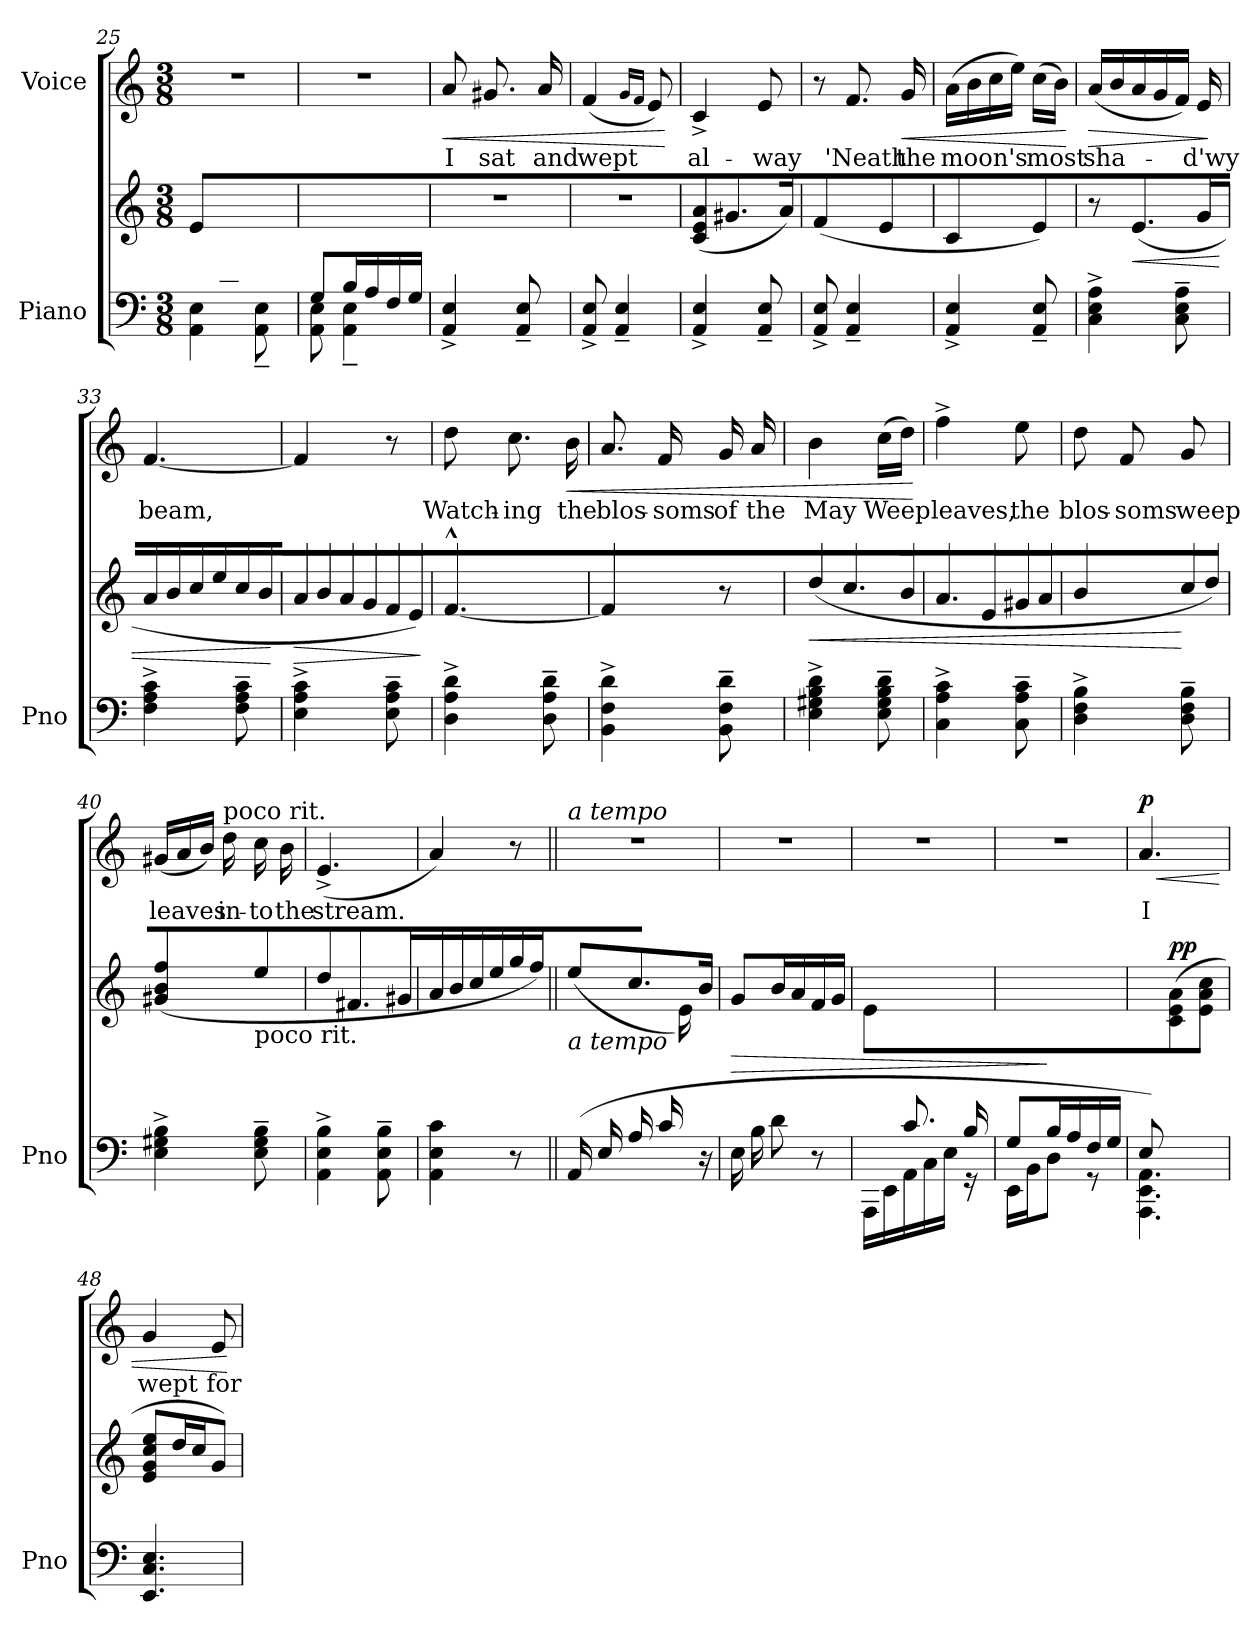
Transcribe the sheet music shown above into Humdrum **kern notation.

**kern	**kern	**dynam	**kern	**text	**dynam
*part2	*part2	*part2	*part1	*part1	*part1
*staff3	*staff2	*staff2/3	*staff1	*staff1	*staff1
*I"Piano	*	*	*I"Voice	*	*
*I'Pno	*	*	*	*	*
*clefF4	*clefG2	*	*clefG2	*	*
*k[]	*k[]	*	*k[]	*	*
*M3/8	*M3/8	*	*M3/8	*	*
=25	=25	=25	=25	=25	=25
*^	*	*	*	*	*
8ryy	4AA\ 4E\	(8e/L	.	4.r	.	.
8.c/	.	4ryy	.	.	.	.
.	8AA\~< 8E\~<	.	.	.	.	.
16B/Jk	.	.	.	.	.	.
=26	=26	=26	=26	=26	=26	=26
8G/L	8AA\ 8E\	4.ryy	.	4.r	.	.
16B/L	4AA\~< 4E\~<	.	.	.	.	.
16A/	.	.	.	.	.	.
16F/	.	.	.	.	.	.
16G/JJ)	.	.	.	.	.	.
*v	*v	*	*	*	*	*
=27	=27	=27	=27	=27	=27
!	!	!	!	!	!LO:HP:b
4AA/^> 4E/^>	4.r	.	8a/	I	<
.	.	.	8.g#X/	sat	.
8AA/~< 8E/~<	.	.	.	.	.
.	.	.	16a/	and	.
=28	=28	=28	=28	=28	=28
8AA/^> 8E/^>	4.r	.	(4f/	wept	.
4AA/~< 4E/~<	.	.	.	.	.
.	.	.	16qg/LL	.	.
.	.	.	16qf/JJ	.	.
.	.	.	8e/)	.	.
.	.	.	.	.	[
=29	=29	=29	=29	=29	=29
4AA/^> 4E/^>	(8c/ 8e/ 8a/L	.	4c^>/	al-	.
.	8.g#X/	.	.	.	.
8AA/~< 8E/~<	.	.	8e/	-way	.
.	16a/Jk)	.	.	.	.
=30	=30	=30	=30	=30	=30
8AA/^> 8E/^>	(<4f/	.	8r	.	.
4AA/~ 4E/~	.	.	8.f/	'Neath	.
.	8e/	.	.	.	.
!	!	!	!	!	!LO:HP:b
.	.	.	16g/	the	<
=31	=31	=31	=31	=31	=31
4AA/^> 4E/^>	4c/	.	(16a\LL	moon's	.
.	.	.	16b\	.	.
.	.	.	16cc\	.	.
.	.	.	16ee\JJ)	.	.
8AA/~ 8E/~	8e/)	.	(16cc\LL	most	.
.	.	.	16b\JJ)	.	.
.	.	.	.	.	[
=32	=32	=32	=32	=32	=32
!	!	!	!	!	!LO:HP:b
4C\^ 4E\^ 4A\^	8r	.	(16a/LL	sha-	>
.	.	.	16b/	.	.
!	!	!LO:HP:b	!	!	!
.	(8.e/L	<	16a/	.	.
.	.	.	16g/	.	.
8C\~ 8E\~ 8A\~	.	.	16f/JJ)	.	.
.	16g/Jk	.	16e/	-d'wy	.
.	.	.	.	.	]
=33	=33	=33	=33	=33	=33
4F\^ 4A\^ 4c\^	16a\LL	.	[4.f/	beam,	.
.	16b\	.	.	.	.
.	16cc\	.	.	.	.
.	16ee\	.	.	.	.
8F\~ 8A\~ 8c\~	16cc\	.	.	.	.
.	16b\JJ	.	.	.	.
.	.	[	.	.	.
=34	=34	=34	=34	=34	=34
!	!	!LO:HP:b	!	!	!
4E\^ 4A\^ 4c\^	16a/LL	>	4f/]	.	.
.	16b/	.	.	.	.
.	16a/	.	.	.	.
.	16g/	.	.	.	.
8E\~ 8A\~ 8c\~	16f/	.	8r	.	.
.	16e/JJ)	.	.	.	.
.	.	]	.	.	.
=35	=35	=35	=35	=35	=35
4D\^ 4A\^ 4d\^	[4.f^^/	.	8dd\	Watch-	.
.	.	.	8.cc\	-ing	.
8D\~ 8A\~ 8d\~	.	.	.	.	.
!	!	!	!	!	!LO:HP:b
.	.	.	16b\	the	<
=36	=36	=36	=36	=36	=36
4BB\^ 4F\^ 4d\^	4f/]	.	8.a/	blos-	.
.	.	.	16f/	-soms	.
8BB\~ 8F\~ 8d\~	8r	.	16g/	of	.
.	.	.	16a/	the	.
=37	=37	=37	=37	=37	=37
!	!	!LO:HP:b	!	!	!
4E\^ 4G#X\^ 4B\^ 4d\^	(8dd\L	<	4b\	May	.
.	8.cc\	.	.	.	.
8E\~ 8G#\~ 8B\~ 8d\~	.	.	(16cc\LL	Weep	.
.	16b\Jk	.	16dd\JJ)	.	.
.	.	.	.	.	[
=38	=38	=38	=38	=38	=38
4C\^ 4A\^ 4c\^	8.a/L	.	4ff^\	leaves,	.
.	16e/L	.	.	.	.
8C\~ 8A\~ 8c\~	16g#X/	.	8ee\	the	.
.	16a/JJ	.	.	.	.
=39	=39	=39	=39	=39	=39
*	*^	*	*	*	*
4D\^ 4F\^ 4B\^	4b\	16ryy	.	8dd\	blos-	.
.	.	16ryy	.	.	.	.
.	.	4ryy	.	8f/	-soms	.
8D\~ 8F\~ 8B\~	16cc\LL	.	[	8g/	weep	.
.	16dd\JJ)	.	.	.	.	.
*	*v	*v	*	*	*	*
=40	=40	=40	=40	=40	=40
4E\^ 4G#X\^ 4B\^	(4g#X\ 4b\ 4ff\	.	(16g#X/LL	leaves	.
.	.	.	16a/	.	.
.	.	.	16b/JJ)	.	.
!	!	!	!LO:TX:a:t=poco rit.	!	!
.	.	.	16dd\	in-	.
!	!LO:TX:b:t=poco rit.	!	!	!	!
8E\~ 8G#\~ 8B\~	8ee\	.	16cc\	-to	.
.	.	.	16b\	the	.
=41	=41	=41	=41	=41	=41
4AA\^ 4E\^ 4B\^	8dd/L	.	(4.e^>/	stream.	.
.	8.f#X/	.	.	.	.
8AA\~ 8E\~ 8B\~	.	.	.	.	.
.	16g#X/Jk	.	.	.	.
=42	=42	=42	=42	=42	=42
4AA\ 4E\ 4c\	16a\LL	.	4a/)	.	.
.	16b\	.	.	.	.
.	16cc\	.	.	.	.
.	16ee\	.	.	.	.
8r	16gg\	.	8r	.	.
.	16ff\JJ)	.	.	.	.
=43||	=43||	=43||	=43||	=43||	=43||
*	*^	*	*	*	*
!	!	!	!	!LO:TX:a:i:t=a tempo	!	!
!	!LO:TX:b:i:t=a tempo	!	!	!	!	!
(<16AA/LL	(8ee/L	4ryy	.	4.r	.	.
16E/	.	.	.	.	.	.
16A/	8.cc/	.	.	.	.	.
16c/	.	.	.	.	.	.
16ryy	.	16e\JJ)	.	.	.	.
16r	16b/Jk	16ryy	.	.	.	.
=44	=44	=44	=44	=44	=44	=44
!	!	!	!LO:HP:b	!	!	!
*	*v	*v	*	*	*	*
16E\LL	8g/L	>	4.r	.	.
16B\J	.	.	.	.	.
8d\J	16b/L	.	.	.	.
.	16a/	.	.	.	.
8r	16f/	.	.	.	.
.	16g/JJ	.	.	.	.
=45	=45	=45	=45	=45	=45
*^	*	*	*	*	*
8ryy	16AAA\LL	8e/L	.	4.r	.	.
.	16EE\	.	.	.	.	.
8.c/	16AA\	4ryy	.	.	.	.
.	16C\	.	.	.	.	.
.	16E\JJ	.	.	.	.	.
16B/Jk	16r	.	.	.	.	.
=46	=46	=46	=46	=46	=46	=46
8G/L	16EE\LL	4.ryy	.	4.r	.	.
.	16BB\J	.	.	.	.	.
16B/L	8D\J	.	]	.	.	.
16A/	.	.	.	.	.	.
16F/	8r	.	.	.	.	.
16G/JJ	.	.	.	.	.	.
=47	=47	=47	=47	=47	=47	=47
!	!	!	!	!	!	!LO:HP:b
!	!	!	!	!	!	!LO:DY:n=1:a
8E/L)	4.AAA\ 4.EE\ 4.AA\	8ryy	.	4.a/	I	< p
!	!	!	!LO:DY:a	!	!	!
4ryy	.	(8c\ 8e\ 8a\	pp	.	.	.
.	.	8e\ 8a\ 8cc\J	.	.	.	.
*v	*v	*	*	*	*	*
=48	=48	=48	=48	=48	=48
4.EE/ 4.C/ 4.E/	8e/ 8g/ 8cc/ 8ee/L	.	4g/	wept	.
.	16dd/L	.	.	.	.
.	16cc/J	.	.	.	.
.	8g/J)	.	8e/	for	.
.	.	.	.	.	[
=	=	=	=	=	=
*-	*-	*-	*-	*-	*-
